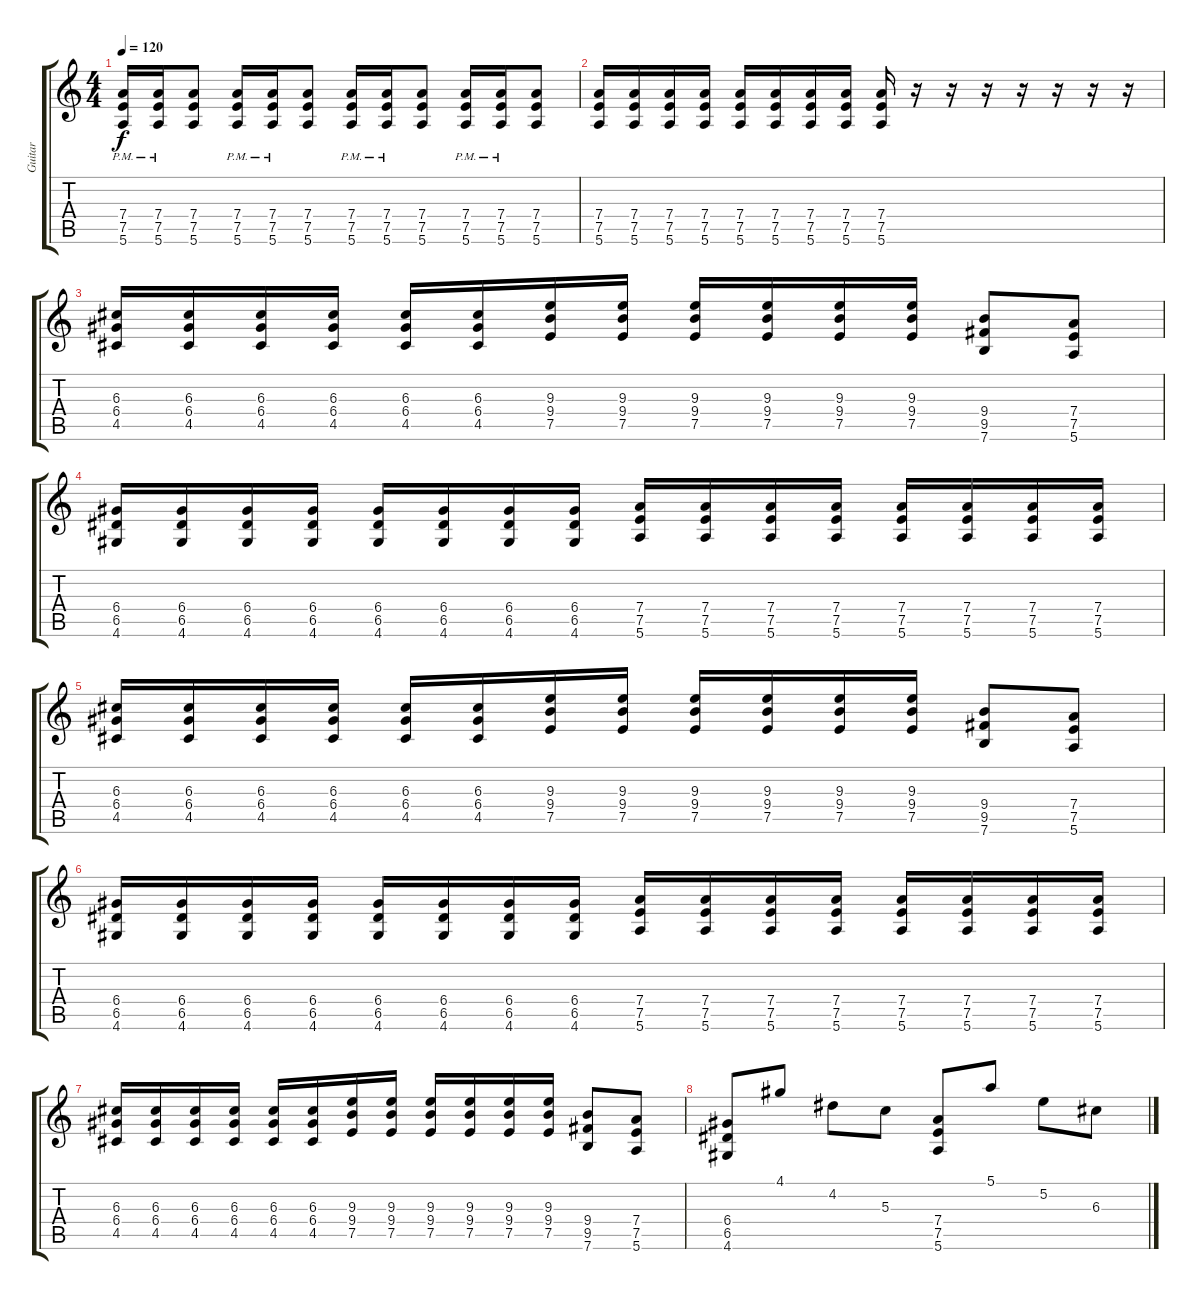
\track ("Guitar" "Guitar") {instrument distortionguitar}
\staff {score tabs}
\tuning (E4 B3 G3 D3 A2 E2) {hide}
\ts (4 4)
\tempo 120
\clef g2
\ks c
(7.4{pm} 7.5{pm} 5.6{pm}).16{dy f} (7.4{pm} 7.5{pm} 5.6{pm}).16 (7.4 7.5 5.6).8 (7.4{pm} 7.5{pm} 5.6{pm}).16 (7.4{pm} 7.5{pm} 5.6{pm}).16 (7.4 7.5 5.6).8 (7.4{pm} 7.5{pm} 5.6{pm}).16 (7.4{pm} 7.5{pm} 5.6{pm}).16 (7.4 7.5 5.6).8 (7.4{pm} 7.5{pm} 5.6{pm}).16 (7.4{pm} 7.5{pm} 5.6{pm}).16 (7.4 7.5 5.6).8 |
(7.4 7.5 5.6).16 (7.4 7.5 5.6).16 (7.4 7.5 5.6).16 (7.4 7.5 5.6).16 (7.4 7.5 5.6).16 (7.4 7.5 5.6).16 (7.4 7.5 5.6).16 (7.4 7.5 5.6).16 (7.4 7.5 5.6).16 r.16 r.16 r.16 r.16 r.16 r.16 r.16 |
(6.3 6.4 4.5).16 (6.3 6.4 4.5).16 (6.3 6.4 4.5).16 (6.3 6.4 4.5).16 (6.3 6.4 4.5).16 (6.3 6.4 4.5).16 (9.3 9.4 7.5).16 (9.3 9.4 7.5).16 (9.3 9.4 7.5).16 (9.3 9.4 7.5).16 (9.3 9.4 7.5).16 (9.3 9.4 7.5).16 (9.4 9.5 7.6).8 (7.4 7.5 5.6).8 |
(6.4 6.5 4.6).16 (6.4 6.5 4.6).16 (6.4 6.5 4.6).16 (6.4 6.5 4.6).16 (6.4 6.5 4.6).16 (6.4 6.5 4.6).16 (6.4 6.5 4.6).16 (6.4 6.5 4.6).16 (7.4 7.5 5.6).16 (7.4 7.5 5.6).16 (7.4 7.5 5.6).16 (7.4 7.5 5.6).16 (7.4 7.5 5.6).16 (7.4 7.5 5.6).16 (7.4 7.5 5.6).16 (7.4 7.5 5.6).16 |
(6.3 6.4 4.5).16 (6.3 6.4 4.5).16 (6.3 6.4 4.5).16 (6.3 6.4 4.5).16 (6.3 6.4 4.5).16 (6.3 6.4 4.5).16 (9.3 9.4 7.5).16 (9.3 9.4 7.5).16 (9.3 9.4 7.5).16 (9.3 9.4 7.5).16 (9.3 9.4 7.5).16 (9.3 9.4 7.5).16 (9.4 9.5 7.6).8 (7.4 7.5 5.6).8 |
(6.4 6.5 4.6).16 (6.4 6.5 4.6).16 (6.4 6.5 4.6).16 (6.4 6.5 4.6).16 (6.4 6.5 4.6).16 (6.4 6.5 4.6).16 (6.4 6.5 4.6).16 (6.4 6.5 4.6).16 (7.4 7.5 5.6).16 (7.4 7.5 5.6).16 (7.4 7.5 5.6).16 (7.4 7.5 5.6).16 (7.4 7.5 5.6).16 (7.4 7.5 5.6).16 (7.4 7.5 5.6).16 (7.4 7.5 5.6).16 |
(6.3 6.4 4.5).16 (6.3 6.4 4.5).16 (6.3 6.4 4.5).16 (6.3 6.4 4.5).16 (6.3 6.4 4.5).16 (6.3 6.4 4.5).16 (9.3 9.4 7.5).16 (9.3 9.4 7.5).16 (9.3 9.4 7.5).16 (9.3 9.4 7.5).16 (9.3 9.4 7.5).16 (9.3 9.4 7.5).16 (9.4 9.5 7.6).8 (7.4 7.5 5.6).8 |
(6.4 6.5 4.6).8 4.1.8 4.2.8 5.3.8 (7.4 7.5 5.6).8 5.1.8 5.2.8 6.3.8
